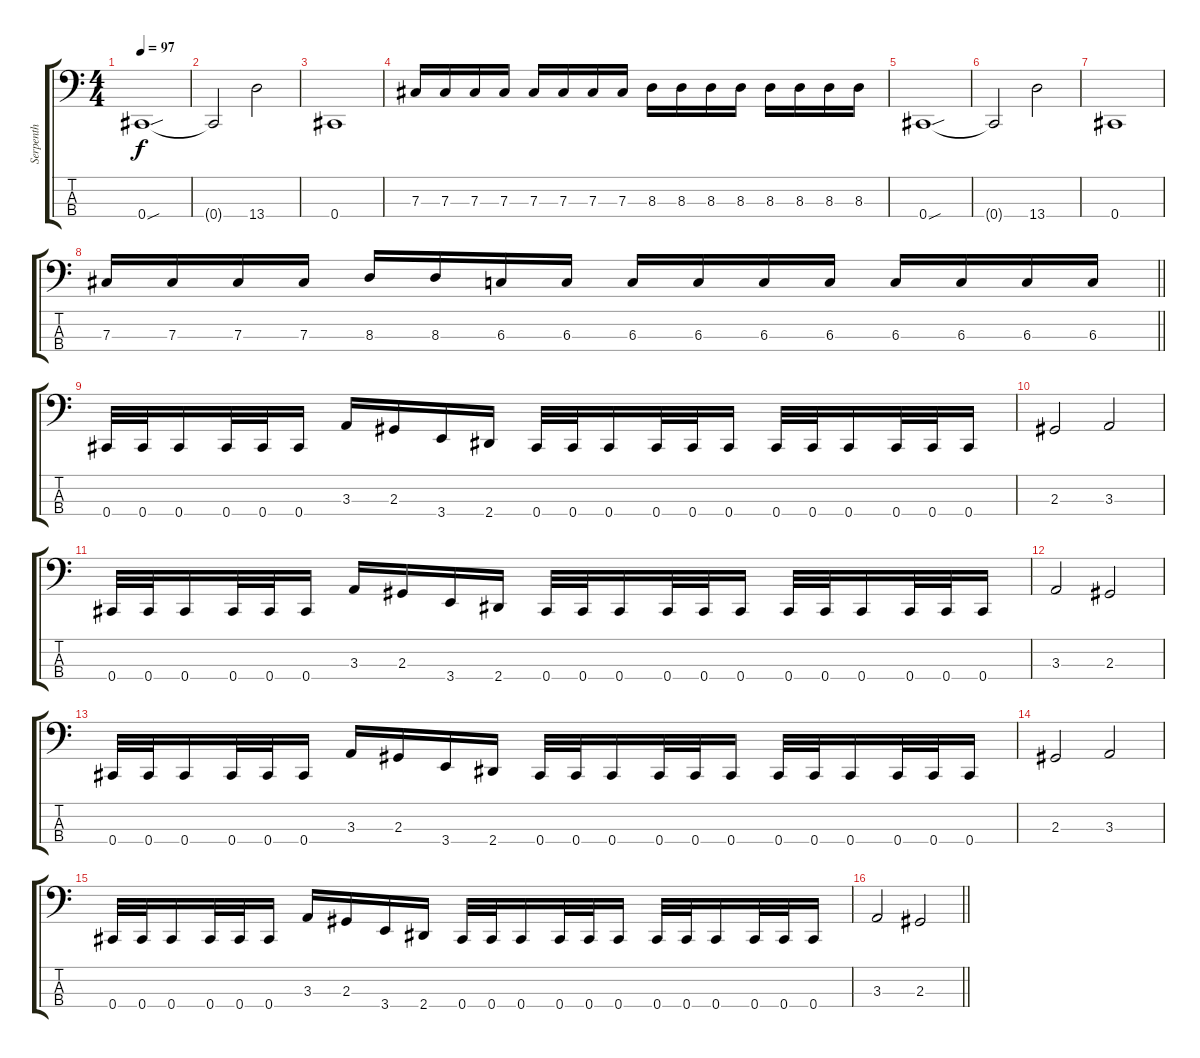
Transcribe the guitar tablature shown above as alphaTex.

\track ("Serpenth" "Serpenth") {instrument electricbasspick}
\staff {score tabs}
\tuning (E2 B1 Gb1 Db1) {hide}
\ts (4 4)
\tempo 97
\clef f4
\ks c
0.4{sou}.1{dy f} |
0.4{t}.2 13.4.2 |
0.4.1 |
7.3.16 7.3.16 7.3.16 7.3.16 7.3.16 7.3.16 7.3.16 7.3.16 8.3.16 8.3.16 8.3.16 8.3.16 8.3.16 8.3.16 8.3.16 8.3.16 |
0.4{sou}.1 |
0.4{t}.2 13.4.2 |
0.4.1 |
\barLineRight lightlight
7.3.16 7.3.16 7.3.16 7.3.16 8.3.16 8.3.16 6.3.16 6.3.16 6.3.16 6.3.16 6.3.16 6.3.16 6.3.16 6.3.16 6.3.16 6.3.16 |
0.4.32 0.4.32 0.4.16 0.4.32 0.4.32 0.4.16 3.3.16 2.3.16 3.4.16 2.4.16 0.4.32 0.4.32 0.4.16 0.4.32 0.4.32 0.4.16 0.4.32 0.4.32 0.4.16 0.4.32 0.4.32 0.4.16 |
2.3.2 3.3.2 |
0.4.32 0.4.32 0.4.16 0.4.32 0.4.32 0.4.16 3.3.16 2.3.16 3.4.16 2.4.16 0.4.32 0.4.32 0.4.16 0.4.32 0.4.32 0.4.16 0.4.32 0.4.32 0.4.16 0.4.32 0.4.32 0.4.16 |
3.3.2 2.3.2 |
0.4.32 0.4.32 0.4.16 0.4.32 0.4.32 0.4.16 3.3.16 2.3.16 3.4.16 2.4.16 0.4.32 0.4.32 0.4.16 0.4.32 0.4.32 0.4.16 0.4.32 0.4.32 0.4.16 0.4.32 0.4.32 0.4.16 |
2.3.2 3.3.2 |
0.4.32 0.4.32 0.4.16 0.4.32 0.4.32 0.4.16 3.3.16 2.3.16 3.4.16 2.4.16 0.4.32 0.4.32 0.4.16 0.4.32 0.4.32 0.4.16 0.4.32 0.4.32 0.4.16 0.4.32 0.4.32 0.4.16 |
\barLineRight lightlight
3.3.2 2.3.2
